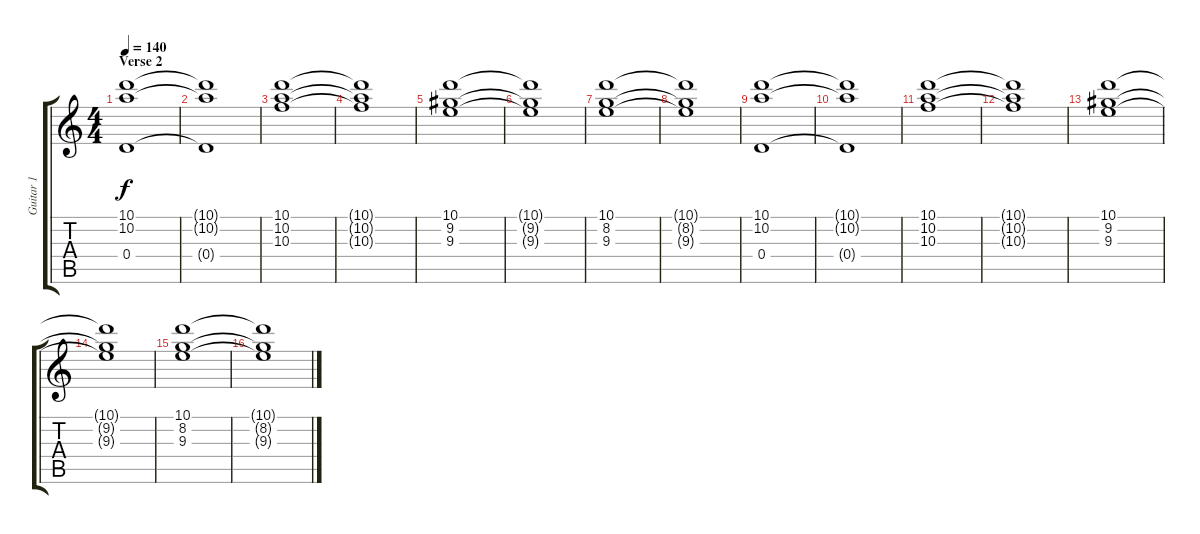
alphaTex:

\track ("Guitar 1" "Guitar 1") {instrument electricguitarclean}
\staff {score tabs}
\tuning (E4 B3 G3 D3 A2 D2) {hide}
\ts (4 4)
\section ("" "Verse 2")
\tempo 140
\clef g2
\ks c
(10.1 10.2 0.4).1{dy f instrument electricguitarclean} |
(10.1{t} 10.2{t} 0.4{t}).1 |
(10.1 10.2 10.3).1 |
(10.1{t} 10.2{t} 10.3{t}).1 |
(10.1 9.2 9.3).1 |
(10.1{t} 9.2{t} 9.3{t}).1 |
(10.1 8.2 9.3).1 |
(10.1{t} 8.2{t} 9.3{t}).1 |
(10.1 10.2 0.4).1 |
(10.1{t} 10.2{t} 0.4{t}).1 |
(10.1 10.2 10.3).1 |
(10.1{t} 10.2{t} 10.3{t}).1 |
(10.1 9.2 9.3).1 |
(10.1{t} 9.2{t} 9.3{t}).1 |
(10.1 8.2 9.3).1 |
(10.1{t} 8.2{t} 9.3{t}).1
